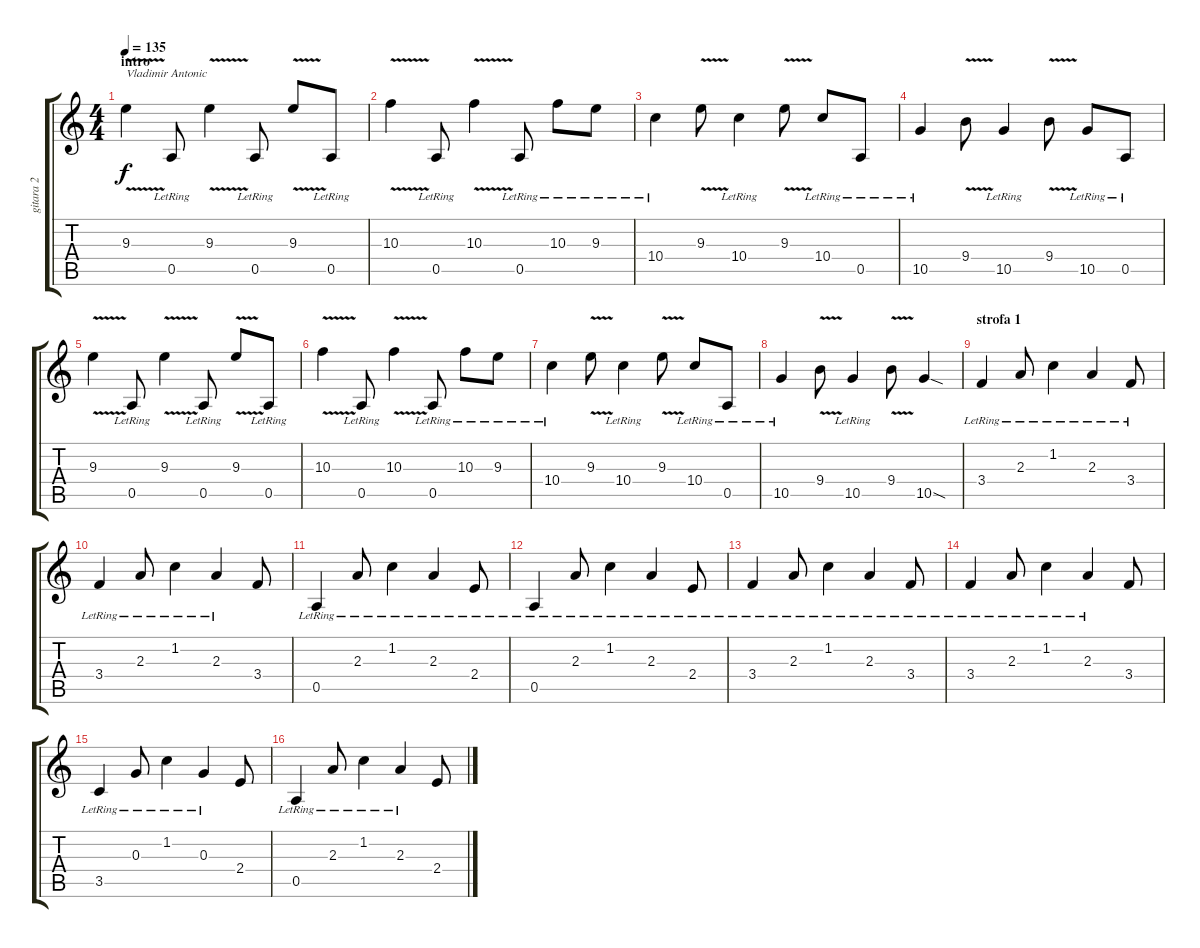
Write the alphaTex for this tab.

\track ("gitara 2" "gitara 2") {instrument distortionguitar}
\staff {score tabs}
\tuning (E4 B3 G3 D3 A2 E2) {hide}
\ts (4 4)
\section ("" "intro")
\tempo 135
\clef g2
\ks c
9.3{v}.4{txt "Vladimir Antonic" dy f instrument electricguitarjazz} 0.5{lr}.8 9.3{v}.4 0.5{lr}.8 9.3{v}.8 0.5{lr}.8 |
10.3{v}.4 0.5{lr}.8 10.3{v}.4 0.5{lr}.8 10.3{lr}.8 9.3{lr}.8 |
10.4{lr}.4 9.3{v}.8 10.4{lr}.4 9.3{v}.8 10.4{lr}.8 0.5{lr}.8 |
10.5{lr}.4 9.4{v}.8 10.5{lr}.4 9.4{v}.8 10.5{lr}.8 0.5{lr}.8 |
9.3{v}.4 0.5{lr}.8 9.3{v}.4 0.5{lr}.8 9.3{v}.8 0.5{lr}.8 |
10.3{v}.4 0.5{lr}.8 10.3{v}.4 0.5{lr}.8 10.3{lr}.8 9.3{lr}.8 |
10.4{lr}.4 9.3{v}.8 10.4{lr}.4 9.3{v}.8 10.4{lr}.8 0.5{lr}.8 |
10.5{lr}.4 9.4{v}.8 10.5{lr}.4 9.4{v}.8 10.5{sod}.4 |
\section ("" "strofa 1")
3.4{lr}.4{volume 10} 2.3{lr}.8 1.2{lr}.4 2.3{lr}.4 3.4{lr}.8 |
3.4{lr}.4 2.3{lr}.8 1.2{lr}.4 2.3{lr}.4 3.4.8 |
0.5{lr}.4 2.3{lr}.8 1.2{lr}.4 2.3{lr}.4 2.4{lr}.8 |
0.5{lr}.4 2.3{lr}.8 1.2{lr}.4 2.3{lr}.4 2.4{lr}.8 |
3.4{lr}.4 2.3{lr}.8 1.2{lr}.4 2.3{lr}.4 3.4{lr}.8 |
3.4{lr}.4 2.3{lr}.8 1.2{lr}.4 2.3{lr}.4 3.4.8 |
3.5{lr}.4 0.3{lr}.8 1.2{lr}.4 0.3{lr}.4 2.4.8 |
0.5{lr}.4 2.3{lr}.8 1.2{lr}.4 2.3{lr}.4 2.4.8
